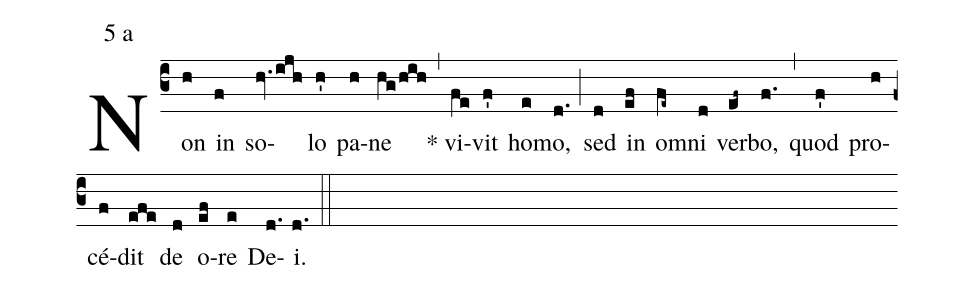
mode:5 a;
%%
(c3) Non(h) in(f) so(hv.ijh)lo(h') pa(h)ne(hg/hih) (,) * vi(fe)vit(f') ho(e)mo,(d.) (;) sed(d) in(ef) o(fe~)mni(d) ver(ef~)bo,(f.) (,) quod(f') pro(h)cé(f)dit(efe) de(d) o(ef)re(e) De(d.)i.(d.) (::)
